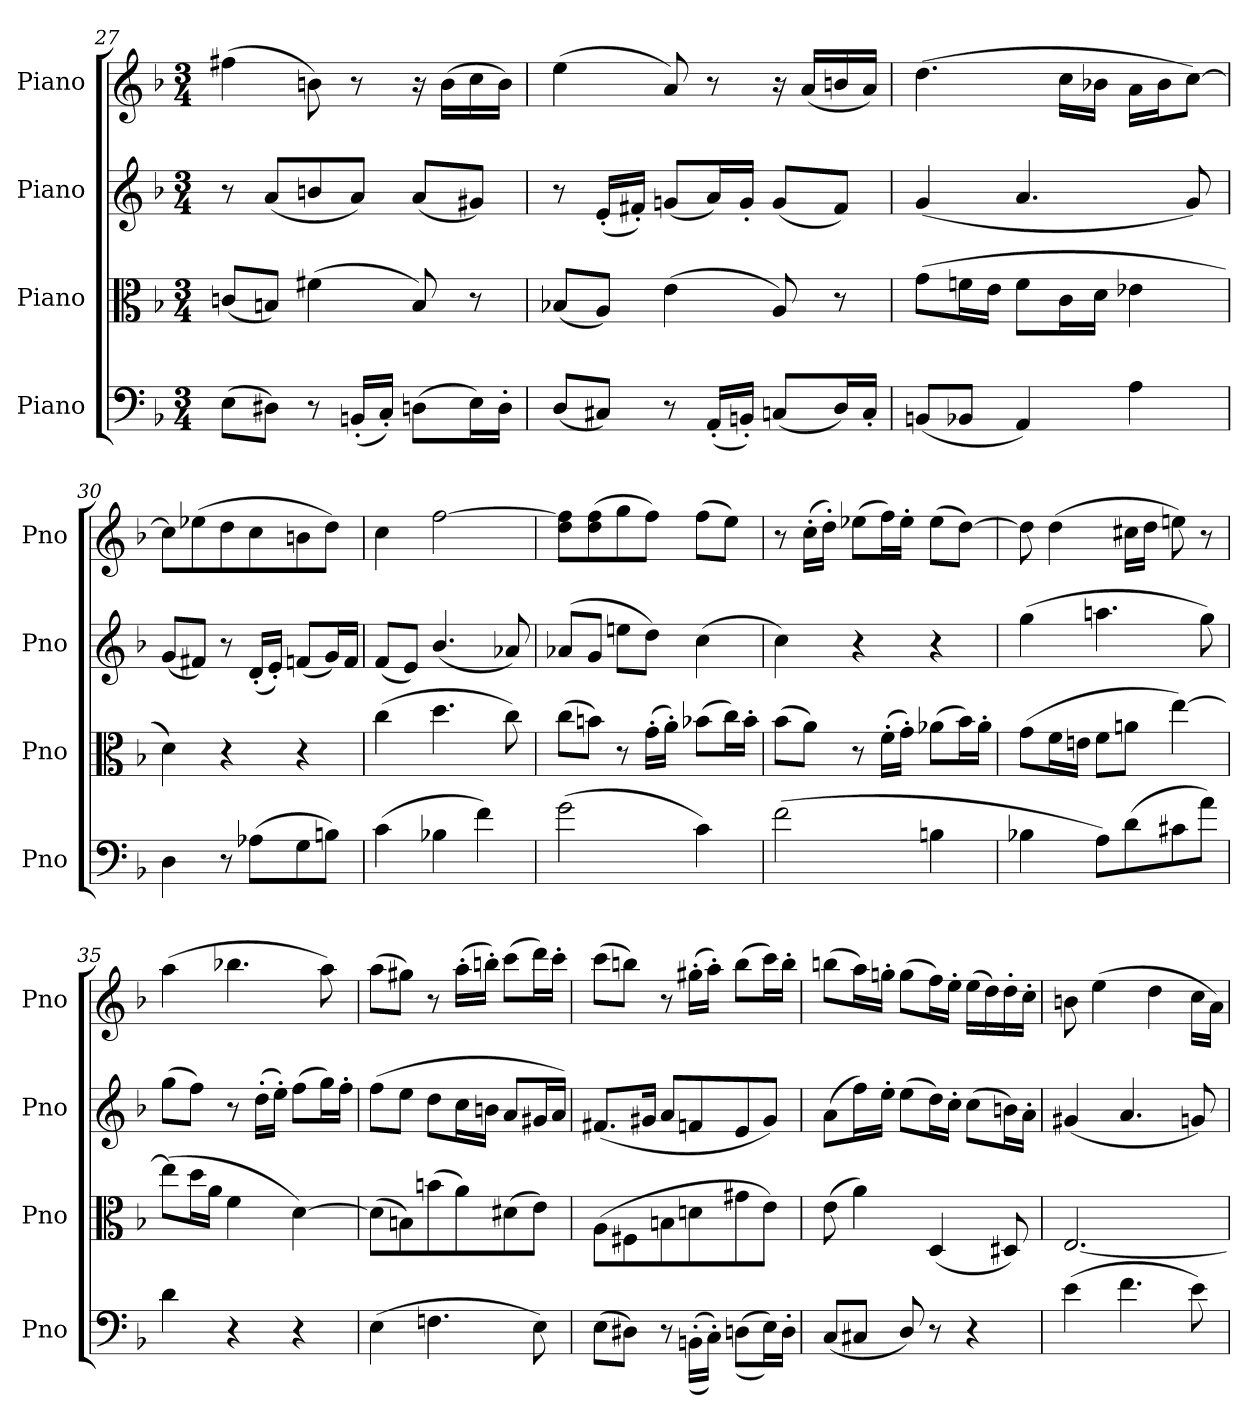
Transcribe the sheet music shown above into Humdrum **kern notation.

**kern	**kern	**kern	**kern
*part4	*part3	*part2	*part1
*staff4	*staff3	*staff2	*staff1
*I"Piano	*I"Piano	*I"Piano	*I"Piano
*I'Pno	*I'Pno	*I'Pno	*I'Pno
*clefF4	*clefC3	*clefG2	*clefG2
*k[b-]	*k[b-]	*k[b-]	*k[b-]
*M3/4	*M3/4	*M3/4	*M3/4
=27	=27	=27	=27
(8E\L	(8cn/L	8r	(4ff#X\
8D#X\J)	8Bn/J)	(8a/L	.
8r	(4f#X\	8bn/	8bn\)
(16BBn'/LL	.	8a/J)	8r
16C'/JJ)	.	.	.
(8Dn\L	8B/)	(8a/L	16r
.	.	.	(16b\LL
16E\L)	8r	8g#X/J)	16cc\
16D'\JJ	.	.	16b\JJ)
=28	=28	=28	=28
(8D/L	(8B-X/L	8r	(4ee\
8C#X/J)	8A/J)	(16e'/LL	.
.	.	16f#X'/JJ)	.
8r	(4e\	(8gn/L	8a/)
(16AA'/LL	.	16a/L)	8r
16BBn'/JJ)	.	16g'/JJ	.
(8Cn/L	8A/)	(8g/L	16r
.	.	.	(16a/LL
16D/L)	8r	8f#/J)	16bn/
16C'/JJ	.	.	16a/JJ)
=29	=29	=29	=29
(8BBn/L	(8g\L	(>4g/	(4.dd\
8BB-X/J	16fn\L	.	.
.	16e\JJ	.	.
4AA/)	8f\L	4.a/	.
.	16c\L	.	16cc\LL
.	16d\JJ	.	16b-X\JJ
4A\	4e-X\	.	16a\LL
.	.	.	16b-\J
.	.	8g/)	[8cc\J)
=30	=30	=30	=30
4D\	4d\)	(8g/L	8cc\L]
.	.	8f#X/J)	(8ee-X\
8r	4r	8r	8dd\
(8A-X\L	.	(16d'/LL	8cc\
.	.	16e'/JJ)	.
8G\	4r	(8fn/L	8bn\
8Bn\J)	.	16g/L)	8dd\J)
.	.	16f/JJ	.
!!LO:PB:g=z
=31	=31	=31	=31
(4c\	(4cc\	(8f/L	4cc\
.	.	8e/J)	.
4B-X\	4.dd\	(4.b-/	[2ff\
4f\)	.	.	.
.	8cc\)	8a-X/)	.
=32	=32	=32	=32
(2g\	(8cc\L	(8a-X/L	8dd\ 8ff\]L
.	8bn\J)	8g/J	(8dd\ 8ff\
.	8r	8een\L	8gg\
.	(16g'\LL	8dd\J)	8ff\J)
.	16a'\JJ)	.	.
4c\)	(8b-X\L	(4cc\	(8ff\L
.	16cc\L)	.	8ee\J)
.	16b-'\JJ	.	.
=33	=33	=33	=33
(2f\	(8b-\L	4cc\)	8r
.	8a\J)	.	(16cc'\LL
.	.	.	16dd'\JJ)
.	8r	4r	(8ee-X\L
.	(16f'\LL	.	16ff\L)
.	16g'\JJ)	.	16ee-'\JJ
4Bn\	(8a-X\L	4r	(8ee-\L
.	16b-\L)	.	[8dd\J)
.	16a-'\JJ	.	.
=34	=34	=34	=34
4B-X\	(8g\L	(4gg\	8dd\]
.	16f\L	.	(4dd\
.	16en\JJ	.	.
8A\L)	8f\L	4.aan\	.
(8d\	8an\J	.	16cc#X\LL
.	.	.	16dd\JJ
8c#X\	[4ee\)	.	8een\)
8a\J)	.	8gg\)	8r
=35	=35	=35	=35
4d\	(8ee\L]	(8gg\L	(4aa\
.	16dd\L	8ff\J)	.
.	16a\JJ	.	.
4r	4f\	8r	4.bb-X\
.	.	(16dd'\LL	.
.	.	16ee'\JJ)	.
4r	[4d\)	(8ff\L	.
.	.	16gg\L)	8aa\)
.	.	16ff'\JJ	.
=36	=36	=36	=36
(4E\	(8d\L]	(8ff\L	(8aa\L
.	8Bn\)	8ee\J	8gg#X\J)
4.Fn\	(8bn\	8dd\L	8r
.	8a\)	16cc\L	(16aa'\LL
.	.	16bn\JJ	16bbn'\JJ)
.	(8d#X\	8a/L	(8ccc\L
8E\)	8e\J)	16g#X/L	16ddd\L)
.	.	16a/JJ)	16ccc'\JJ
=37	=37	=37	=37
(8E\L	(8A\L	(8.f#X/L	(8ccc\L
8D#X\J)	8F#X\	.	8bbn\J)
.	.	16g#X/Jk	.
8r	8Bn\	8a/L	8r
((16BBn'\LL	8dn\	8fn/	(16gg#X'\LL
16C'\JJ))	.	.	16aa'\JJ)
((8Dn\L	8g#X\	8e/	(8bb\L
16E\L))	8e\J)	8g#/J)	16ccc\L)
16D'\JJ	.	.	16bb'\JJ
=38	=38	=38	=38
(8C/L	(8e\	(8a\L	(8bbn\L
8C#X/J	4a\)	16ff\L)	16aa\L)
.	.	16ee'\JJ	16ggn'\JJ
8D/)	.	(8ee\L	(8gg\L
8r	(4D/	16dd\L)	16ff\L)
.	.	16cc'\JJ	16ee'\JJ
4r	.	(8cc\L	(16ee\LL
.	.	.	16dd\)
.	8D#X/)	16bn\L)	16dd'\
.	.	16a'\JJ	16cc'\JJ
!!LO:LB:g=z
=39	=39	=39	=39
(4e\	[2.E/	(4g#X/	8bn\
.	.	.	(4ee\
4.f\	.	4.a/	.
.	.	.	4dd\
8e\)	.	8gn/)	16cc\LL
.	.	.	16a\JJ)
=	=	=	=
*-	*-	*-	*-
